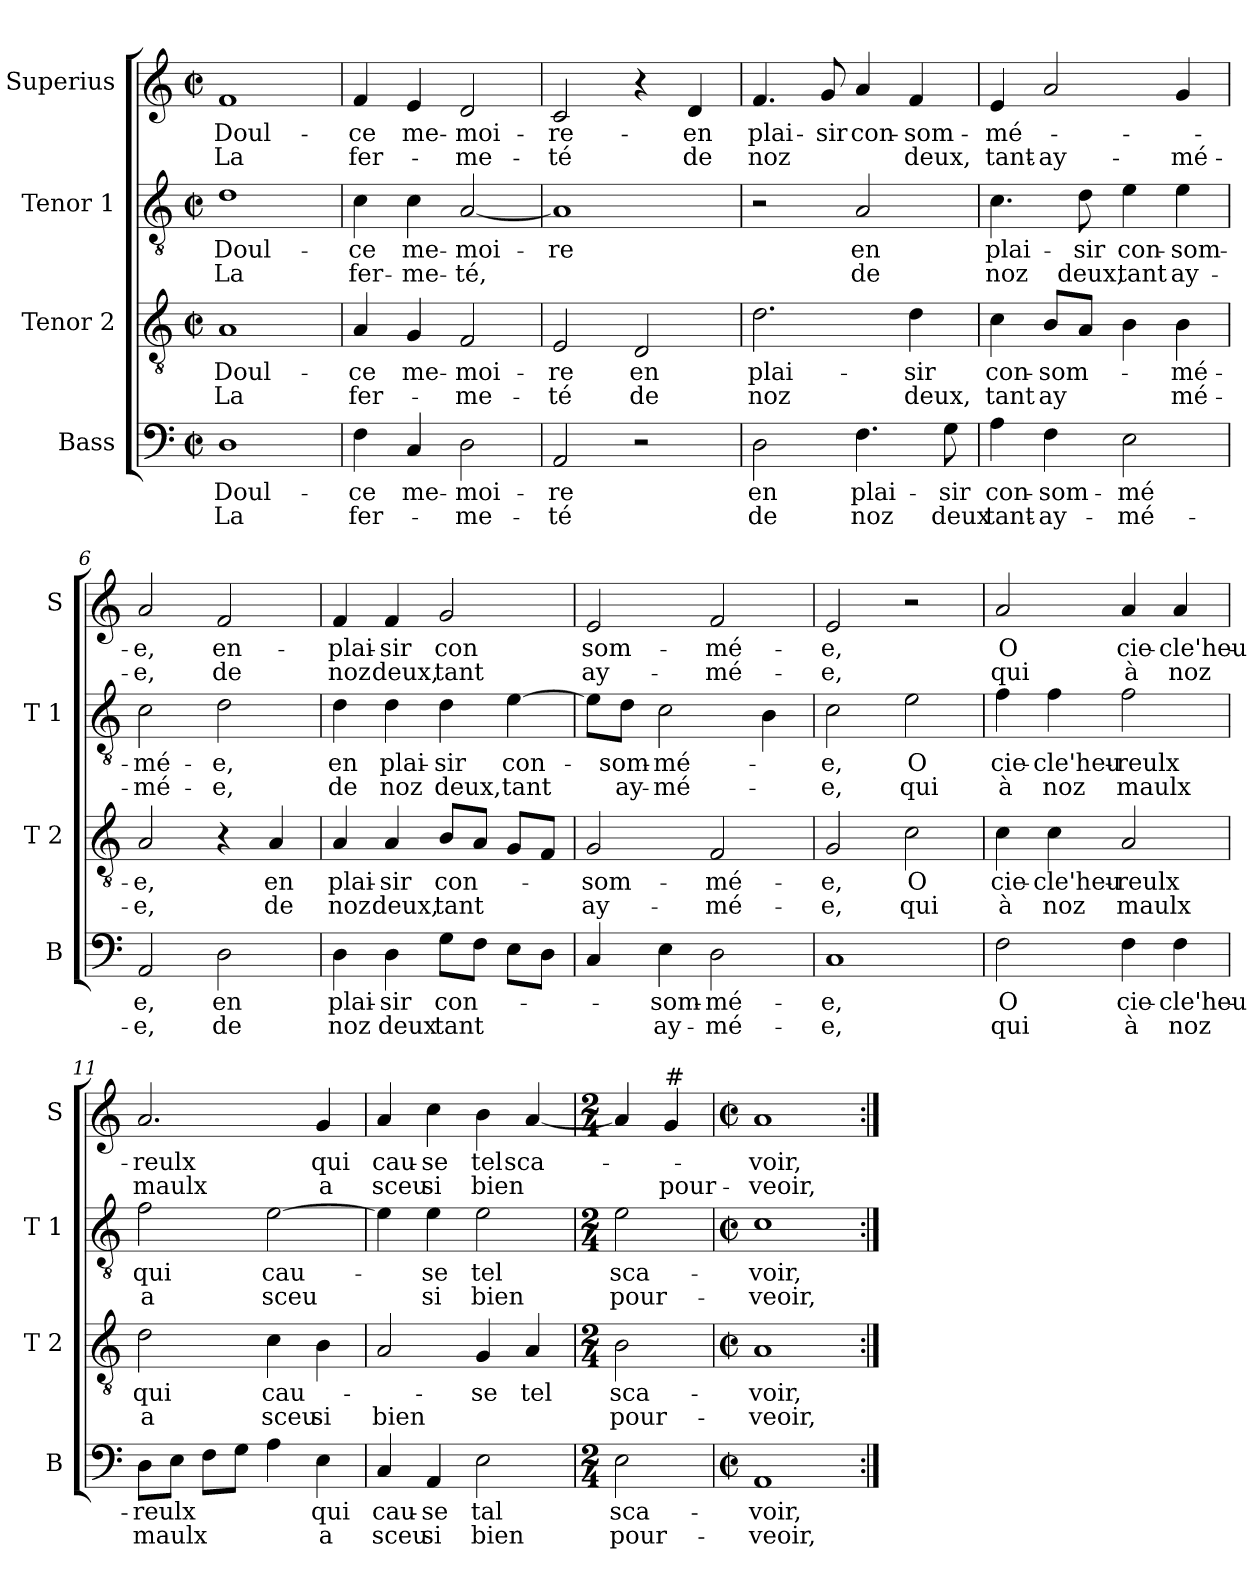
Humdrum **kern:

**kern	**text	**text	**kern	**text	**text	**kern	**text	**text	**kern	**text	**text
*part4	*part4	*part4	*part3	*part3	*part3	*part2	*part2	*part2	*part1	*part1	*part1
*staff4	*staff4	*staff4	*staff3	*staff3	*staff3	*staff2	*staff2	*staff2	*staff1	*staff1	*staff1
*I"Bass	*	*	*I"Tenor 2	*	*	*I"Tenor 1	*	*	*I"Superius	*	*
*I'B	*	*	*I'T 2	*	*	*I'T 1	*	*	*I'S	*	*
*clefF4	*	*	*clefGv2	*	*	*clefGv2	*	*	*clefG2	*	*
*k[]	*	*	*k[]	*	*	*k[]	*	*	*k[]	*	*
*C:	*	*	*C:	*	*	*C:	*	*	*C:	*	*
*M2/2	*	*	*M2/2	*	*	*M2/2	*	*	*M2/2	*	*
*met(c|)	*	*	*met(c|)	*	*	*met(c|)	*	*	*met(c|)	*	*
=1	=1	=1	=1	=1	=1	=1	=1	=1	=1	=1	=1
1D	Doul-	La	1A	Doul-	La	1d	Doul-	La	1f	Doul-	La
=2	=2	=2	=2	=2	=2	=2	=2	=2	=2	=2	=2
4F\	-ce	fer-	4A/	-ce	fer-	4c\	-ce	fer-	4f/	-ce	fer-
4C/	me-	.	4G/	me-	.	4c\	me-	-me-	4e/	me-	.
2D\	-moi-	-me-	2F/	-moi-	-me-	[2A/	-moi-	-té,	2d/	-moi-	-me-
=3	=3	=3	=3	=3	=3	=3	=3	=3	=3	=3	=3
2AA/	-re	-té	2E/	-re	-té	1A]	-re	.	2c/	-re-	-té
2r	.	.	2D/	en	de	.	.	.	4r	.	.
.	.	.	.	.	.	.	.	.	4d/	-en	de
=4	=4	=4	=4	=4	=4	=4	=4	=4	=4	=4	=4
2D\	en	de	2.d\	plai-	noz	2r	.	.	4.f/	plai-	noz
.	.	.	.	.	.	.	.	.	8g/	-sir	.
4.F\	plai-	noz	.	.	.	2A/	en	de	4a/	con-	.
.	.	.	4d\	-sir	deux,	.	.	.	4f/	-som-	deux,
8G\	-sir	deux	.	.	.	.	.	.	.	.	.
=5	=5	=5	=5	=5	=5	=5	=5	=5	=5	=5	=5
4A\	con-	tant-	4c\	con-	tant	4.c\	plai-	noz	4e/	-mé-	tant-
4F\	-som-	-ay-	8B/L	-som-	ay	.	.	.	2a/	.	-ay-
.	.	.	8A/J	.	.	8d\	-sir	deux,	.	.	.
2E\	-mé	-mé-	4B\	.	.	4e\	con-	tant	.	.	.
.	.	.	4B\	-mé-	mé-	4e\	-som-	ay-	4g/	.	-mé-
!!LO:LB:g=z
=6	=6	=6	=6	=6	=6	=6	=6	=6	=6	=6	=6
2AA/	e,	-e,	2A/	-e,	-e,	2c\	-mé-	-mé-	2a/	-e,	-e,
2D\	en	de	4r	.	.	2d\	-e,	-e,	2f/	en-	de
.	.	.	4A/	en	de	.	.	.	.	.	.
=7	=7	=7	=7	=7	=7	=7	=7	=7	=7	=7	=7
4D\	plai-	noz	4A/	plai-	noz	4d\	en	de	4f/	-plai-	noz
4D\	-sir	deux	4A/	-sir	deux,	4d\	plai-	noz	4f/	-sir	deux,
8G\L	con-	tant	8B/L	con-	tant	4d\	-sir	deux,	2g/	con	tant
8F\J	.	.	8A/J	.	.	.	.	.	.	.	.
8E\L	.	.	8G/L	.	.	[4e\	con-	tant	.	.	.
8D\J	.	.	8F/J	.	.	.	.	.	.	.	.
=8	=8	=8	=8	=8	=8	=8	=8	=8	=8	=8	=8
4C/	.	.	2G/	-som-	ay-	8e\L]	.	.	2e/	som-	ay-
.	.	.	.	.	.	8d\J	-som-	ay-	.	.	.
4E\	-som-	ay-	.	.	.	2c\	-mé-	-mé-	.	.	.
2D\	-mé-	-mé-	2F/	-mé-	-mé-	.	.	.	2f/	-mé-	-mé-
.	.	.	.	.	.	4B\	.	.	.	.	.
=9	=9	=9	=9	=9	=9	=9	=9	=9	=9	=9	=9
1C	-e,	-e,	2G/	-e,	-e,	2c\	-e,	-e,	2e/	-e,	-e,
.	.	.	2c\	O	qui	2e\	O	qui	2r	.	.
=10	=10	=10	=10	=10	=10	=10	=10	=10	=10	=10	=10
2F\	O	qui	4c\	cie-	à	4f\	cie-	à	2a/	O	qui
.	.	.	4c\	-cle'heu-	noz	4f\	-cle'heu-	noz	.	.	.
4F\	cie-	à	2A/	-reulx	maulx	2f\	-reulx	maulx	4a/	cie-	à
4F\	-cle'heu-	noz	.	.	.	.	.	.	4a/	-cle'heu-	noz
!!LO:LB:g=z
=11	=11	=11	=11	=11	=11	=11	=11	=11	=11	=11	=11
8D\L	-reulx	maulx	2d\	qui	a	2f\	qui	a	2.a/	-reulx	maulx
8E\J	.	.	.	.	.	.	.	.	.	.	.
8F\L	.	.	.	.	.	.	.	.	.	.	.
8G\J	.	.	.	.	.	.	.	.	.	.	.
4A\	.	.	4c\	cau-	sceu	[2e\	cau-	sceu	.	.	.
4E\	qui	a	4B\	.	si	.	.	.	4g/	qui	a
=12	=12	=12	=12	=12	=12	=12	=12	=12	=12	=12	=12
4C/	cau-	sceu	2A/	.	bien	4e\]	.	.	4a/	cau-	sceu
4AA/	-se	si	.	.	.	4e\	-se	si	4cc\	-se	si
2E\	tal	bien	4G/	-se	.	2e\	tel	bien	4b\	tel	bien
.	.	.	4A/	tel	.	.	.	.	[4a/	sca-	.
=13	=13	=13	=13	=13	=13	=13	=13	=13	=13	=13	=13
*M2/4	*	*	*M2/4	*	*	*M2/4	*	*	*M2/4	*	*
2E\	sca-	pour-	2B\	sca-	pour-	2e\	sca-	pour-	4a/]	.	.
!	!	!	!	!	!	!	!	!	!LO:TX:a:t=#	!	!
.	.	.	.	.	.	.	.	.	4g/	.	pour-
=14	=14	=14	=14	=14	=14	=14	=14	=14	=14	=14	=14
*M2/2	*	*	*M2/2	*	*	*M2/2	*	*	*M2/2	*	*
*met(c|)	*	*	*met(c|)	*	*	*met(c|)	*	*	*met(c|)	*	*
1AA	-voir,	-veoir,	1A	-voir,	-veoir,	1c	-voir,	-veoir,	1a	-voir,	-veoir,
=:|!	=:|!	=:|!	=:|!	=:|!	=:|!	=:|!	=:|!	=:|!	=:|!	=:|!	=:|!
*-	*-	*-	*-	*-	*-	*-	*-	*-	*-	*-	*-
